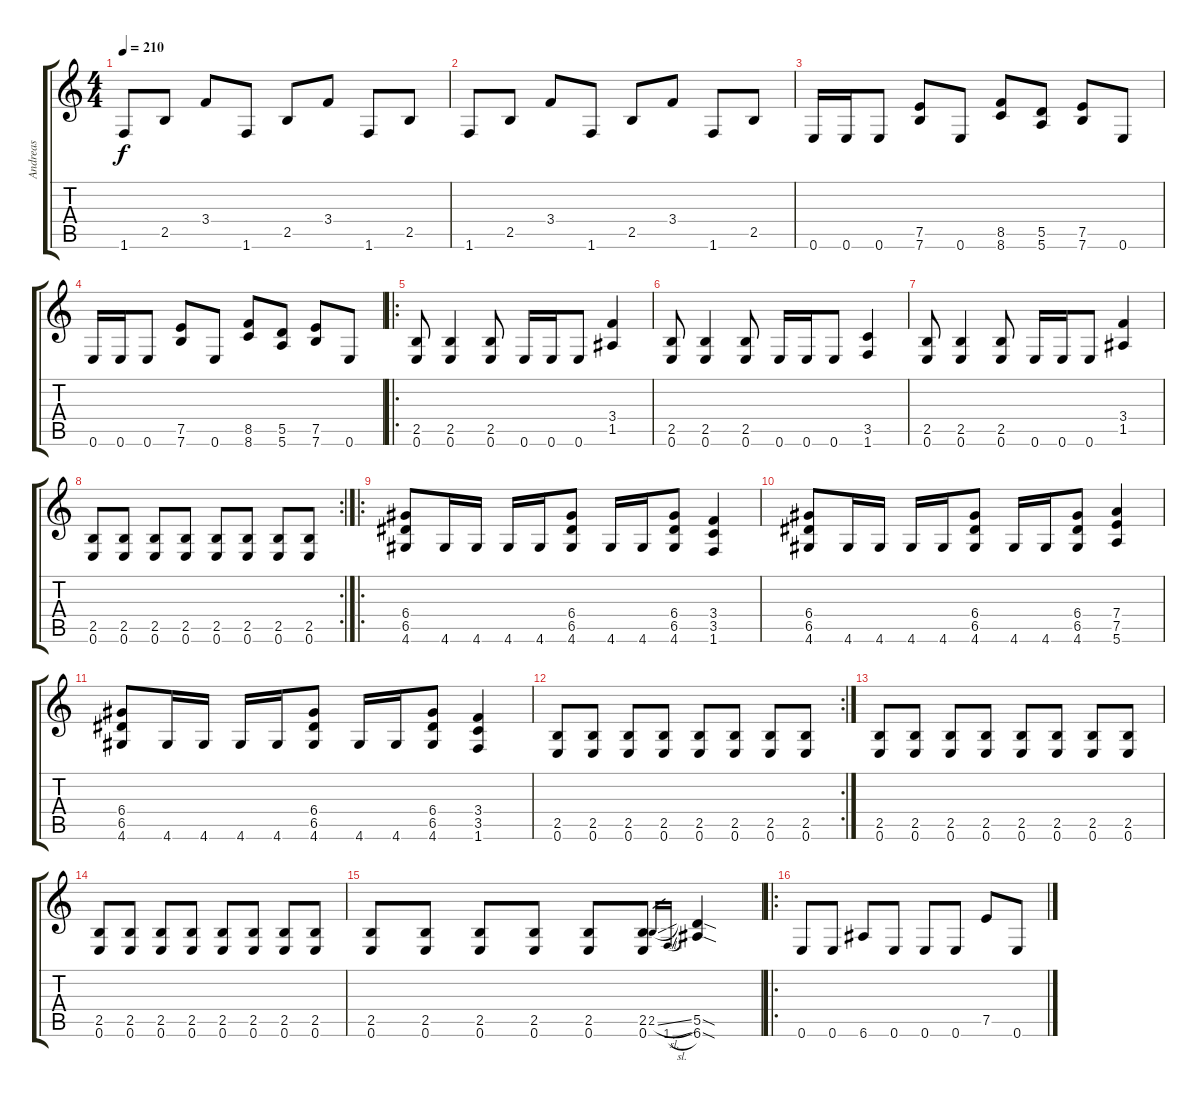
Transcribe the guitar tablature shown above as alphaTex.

\track ("Andreas" "Andreas") {instrument overdrivenguitar}
\staff {score tabs}
\tuning (E4 B3 G3 D3 A2 E2) {hide}
\ts (4 4)
\tempo 210
\clef g2
\ks c
1.6.8{dy f} 2.5.8 3.4.8 1.6.8 2.5.8 3.4.8 1.6.8 2.5.8 |
1.6.8 2.5.8 3.4.8 1.6.8 2.5.8 3.4.8 1.6.8 2.5.8 |
0.6.16 0.6.16 0.6.8 (7.5 7.6).8 0.6.8 (8.5 8.6).8 (5.5 5.6).8 (7.5 7.6).8 0.6.8 |
0.6.16 0.6.16 0.6.8 (7.5 7.6).8 0.6.8 (8.5 8.6).8 (5.5 5.6).8 (7.5 7.6).8 0.6.8 |
\ro
(2.5 0.6).8 (2.5 0.6).4 (2.5 0.6).8 0.6.16 0.6.16 0.6.8 (3.4 1.5).4 |
(2.5 0.6).8 (2.5 0.6).4 (2.5 0.6).8 0.6.16 0.6.16 0.6.8 (3.5 1.6).4 |
(2.5 0.6).8 (2.5 0.6).4 (2.5 0.6).8 0.6.16 0.6.16 0.6.8 (3.4 1.5).4 |
\rc 2
(2.5 0.6).8 (2.5 0.6).8 (2.5 0.6).8 (2.5 0.6).8 (2.5 0.6).8 (2.5 0.6).8 (2.5 0.6).8 (2.5 0.6).8 |
\ro
(6.4 6.5 4.6).8 4.6.16 4.6.16 4.6.16 4.6.16 (6.4 6.5 4.6).8 4.6.16 4.6.16 (6.4 6.5 4.6).8 (3.4 3.5 1.6).4 |
(6.4 6.5 4.6).8 4.6.16 4.6.16 4.6.16 4.6.16 (6.4 6.5 4.6).8 4.6.16 4.6.16 (6.4 6.5 4.6).8 (7.4 7.5 5.6).4 |
(6.4 6.5 4.6).8 4.6.16 4.6.16 4.6.16 4.6.16 (6.4 6.5 4.6).8 4.6.16 4.6.16 (6.4 6.5 4.6).8 (3.4 3.5 1.6).4 |
\rc 2
(2.5 0.6).8 (2.5 0.6).8 (2.5 0.6).8 (2.5 0.6).8 (2.5 0.6).8 (2.5 0.6).8 (2.5 0.6).8 (2.5 0.6).8 |
(2.5 0.6).8 (2.5 0.6).8 (2.5 0.6).8 (2.5 0.6).8 (2.5 0.6).8 (2.5 0.6).8 (2.5 0.6).8 (2.5 0.6).8 |
(2.5 0.6).8 (2.5 0.6).8 (2.5 0.6).8 (2.5 0.6).8 (2.5 0.6).8 (2.5 0.6).8 (2.5 0.6).8 (2.5 0.6).8 |
(2.5 0.6).8 (2.5 0.6).8 (2.5 0.6).8 (2.5 0.6).8 (2.5 0.6).8 (2.5 0.6).8 2.5{sl}.16{gr} 1.6{sl}.16{gr} (5.5{sod} 6.6{sod}).4 |
\ro
0.6.8 0.6.8 6.6.8 0.6.8 0.6.8 0.6.8 7.5.8 0.6.8
